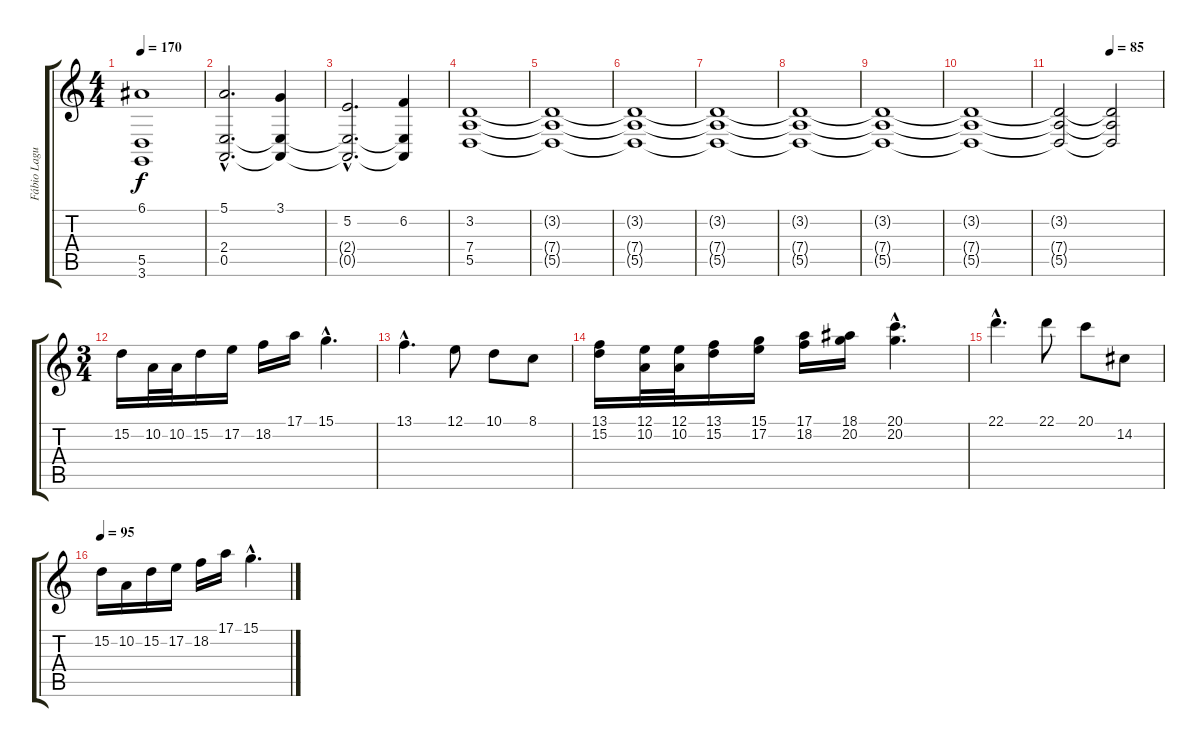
\track ("Fábio Laguna" "Fábio Lagu") {instrument stringensemble1}
\staff {score tabs}
\tuning (E4 B3 G3 D3 A2 E2) {hide}
\ts (4 4)
\tempo 170
\clef g2
\ks c
(6.1 5.5 3.6).1{dy f} |
(5.1{hac} 2.4{hac} 0.5{hac}).2{d} (3.1 2.4{t} 0.5{t}).4 |
(5.2{hac} 2.4{hac t} 0.5{hac t}).2{d} (6.2 2.4{t} 0.5{t}).4 |
(3.2 7.4 5.5).1 |
(3.2{t} 7.4{t} 5.5{t}).1 |
(3.2{t} 7.4{t} 5.5{t}).1 |
(3.2{t} 7.4{t} 5.5{t}).1 |
(3.2{t} 7.4{t} 5.5{t}).1 |
(3.2{t} 7.4{t} 5.5{t}).1 |
(3.2{t} 7.4{t} 5.5{t}).1 |
\tempo (85 0.5)
(3.2{t} 7.4{t} 5.5{t}).2 (3.2{t} 7.4{t} 5.5{t}).2 |
\ts (3 4)
15.2.16{instrument violin} 10.2.32 10.2.32 15.2.16 17.2.16 18.2.16 17.1.16 15.1{hac}.4{d} |
13.1{hac}.4{d} 12.1.8 10.1.8 8.1.8 |
(13.1 15.2).16 (12.1 10.2).32 (12.1 10.2).32 (13.1 15.2).16 (15.1 17.2).16 (17.1 18.2).16 (18.1 20.2).16 (20.1{hac} 20.2{hac}).4{d} |
22.1{hac}.4{d} 22.1.8 20.1.8 14.2.8 |
\tempo 95
15.2.16{volume 10 instrument stringensemble1} 10.2.16 15.2.16 17.2.16 18.2.16 17.1.16 15.1{hac}.4{d}
